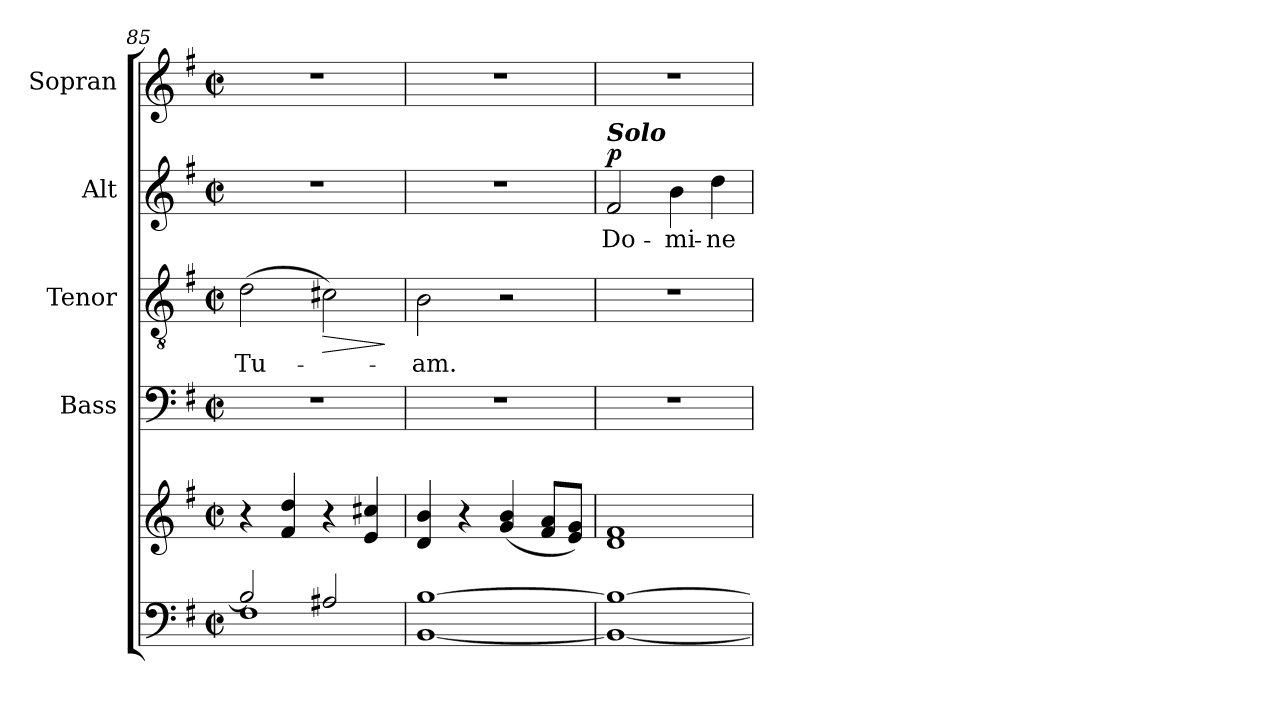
**kern	**kern	**kern	**kern	**text	**dynam	**kern	**text	**dynam	**kern
*part5	*part5	*part4	*part3	*part3	*part3	*part2	*part2	*part2	*part1
*staff6	*staff5	*staff4	*staff3	*staff3	*staff3	*staff2	*staff2	*staff2	*staff1
*	*	*I"Bass	*I"Tenor	*	*	*I"Alt	*	*	*I"Sopran
*	*	*I'B.	*I'T.	*	*	*I'A.	*	*	*I'S.
*clefF4	*clefG2	*clefF4	*clefGv2	*	*	*clefG2	*	*	*clefG2
*k[f#]	*k[f#]	*k[f#]	*k[f#]	*	*	*k[f#]	*	*	*k[f#]
*G:	*G:	*G:	*G:	*	*	*G:	*	*	*G:
*M2/2	*M2/2	*M2/2	*M2/2	*	*	*M2/2	*	*	*M2/2
*met(c|)	*met(c|)	*met(c|)	*met(c|)	*	*	*met(c|)	*	*	*met(c|)
=85	=85	=85	=85	=85	=85	=85	=85	=85	=85
*^	*	*	*	*	*	*	*	*	*
!	!	!	!	!	!LO:LY:b	!	!	!	!	!
2B/]	1F#	4r	1r	(>2d\	Tu-	.	1r	.	.	1r
.	.	4f#/ 4dd/	.	.	.	.	.	.	.	.
!	!	!	!	!	!	!LO:HP:b	!	!	!	!
2A#X/	.	4r	.	2c#X\)	.	>	.	.	.	.
.	.	4e/ 4cc#X/	.	.	.	.	.	.	.	.
*v	*v	*	*	*	*	*	*	*	*	*
.	.	.	.	.	]	.	.	.	.
=86	=86	=86	=86	=86	=86	=86	=86	=86	=86
*^	*	*	*	*	*	*	*	*	*
!	!	!	!	!	!LO:LY:b	!	!	!	!	!
[>1B	[<1BB	4d/ 4b/	1r	2B\	-am.	.	1r	.	.	1r
.	.	4r	.	.	.	.	.	.	.	.
.	.	(<4g/ 4b/	.	2r	.	.	.	.	.	.
.	.	8f#/ 8a/L	.	.	.	.	.	.	.	.
.	.	8e/ 8g/J)	.	.	.	.	.	.	.	.
=87	=87	=87	=87	=87	=87	=87	=87	=87	=87	=87
!	!	!	!	!	!	!	!LO:TX:a:Bi:t=Solo	!	!	!
!	!	!	!	!	!	!	!	!LO:LY:b	!LO:DY:a	!
1B_	1BB_	1d 1f#	1r	1r	.	.	2f#/	Do-	p	1r
!	!	!	!	!	!	!	!	!LO:LY:b	!	!
.	.	.	.	.	.	.	4b\	-mi-	.	.
!	!	!	!	!	!	!	!	!LO:LY:b	!	!
.	.	.	.	.	.	.	4dd\	-ne	.	.
*v	*v	*	*	*	*	*	*	*	*	*
=	=	=	=	=	=	=	=	=	=
*-	*-	*-	*-	*-	*-	*-	*-	*-	*-
